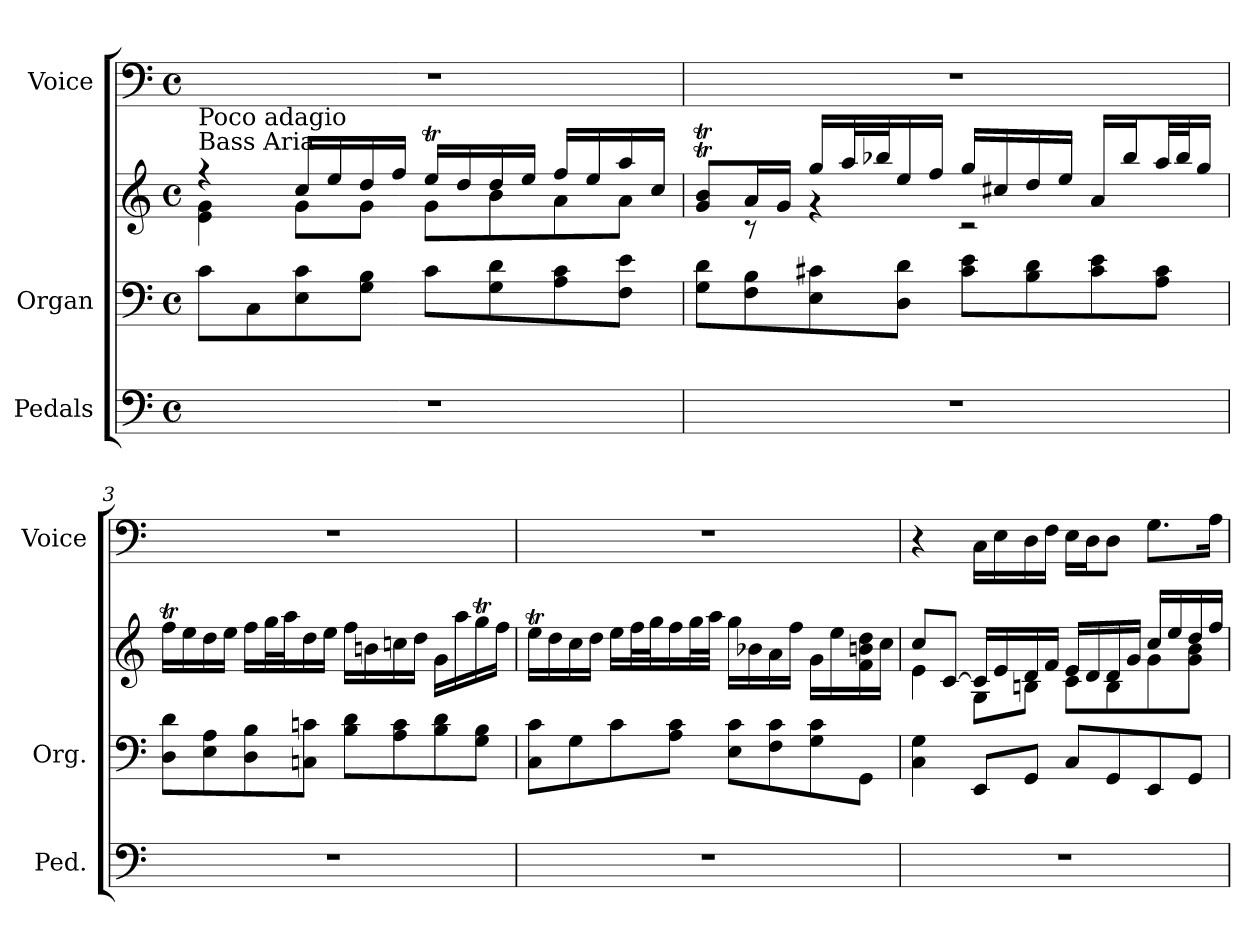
**kern	**kern	**kern	**kern
*part3	*part2	*part2	*part1
*staff4	*staff3	*staff2	*staff1
*I"Pedals	*I"Organ	*	*I"Voice
*I'Ped.	*I'Org.	*	*I'Voice
!!LO:PB:g=z
*clefF4	*clefF4	*clefG2	*clefF4
*k[]	*k[]	*k[]	*k[]
*C:	*C:	*C:	*C:
*M4/4	*M4/4	*M4/4	*M4/4
*met(c)	*met(c)	*met(c)	*met(c)
*MM60	*MM60	*MM60	*MM60
=1	=1	=1	=1
*	*	*^	*
!	!	!LO:TX:a:t=Bass Aria	!	!
!	!	!LO:TX:t=Poco adagio	!	!
1r	8ci\L	4r	4ei\ 4gi	1r
.	8Ci\	.	.	.
.	8Ei\ 8ci	16cci/LL	8gi\L	.
.	.	16eei/	.	.
.	8Gi\ 8BiJ	16ddi/	8gi\J	.
.	.	16ffi/JJ	.	.
.	8ci\L	16eeti/LL	8gi\L	.
.	.	16ddi/	.	.
.	8Gi\ 8di	16ddi/	8bi\	.
.	.	16eei/JJ	.	.
.	8Ai\ 8ci	16ffi/LL	8ai\	.
.	.	16eei/	.	.
.	8Fi\ 8eiJ	16aai/	8ai\J	.
.	.	16cci/JJ	.	.
=2	=2	=2	=2	=2
1r	8Gi\ 8diL	8gi/T 8biTL	8ryy	1r
.	8Fi\ 8Bi	16ai/L	8r	.
.	.	16gi/JJ	.	.
.	8Ei\ 8c#Xi	16ggi/LL	4r	.
.	.	32aai/L	.	.
.	.	32bb-Xi/J	.	.
.	8Di\ 8diJ	16eei/	.	.
.	.	16ffi/JJ	.	.
.	8c#i\ 8eiL	16ggi/LL	2r	.
.	.	16cc#Xi/	.	.
.	8Bi\ 8di	16ddi/	.	.
.	.	16eei/JJ	.	.
.	8c#i\ 8ei	16ai/LL	.	.
.	.	16bb-i/J	.	.
.	8Ai\ 8c#iJ	32aai/LL	.	.
.	.	32bb-i/J	.	.
.	.	16ggi/JJ	.	.
*	*	*v	*v	*
=3	=3	=3	=3
1r	8Di\ 8diL	16ffTi\LL	1r
.	.	16eei\	.
.	8Ei\ 8Ai	16ddi\	.
.	.	16eei\JJ	.
.	8Di\ 8Bi	16ffi\LL	.
.	.	32ggi\L	.
.	.	32aai\J	.
.	8Cni\ 8cniJ	16ddi\	.
.	.	16eei\JJ	.
.	8Bi\ 8diL	16ffi\LL	.
.	.	16bni\	.
.	8Ai\ 8ci	16ccni\	.
.	.	16ddi\JJ	.
.	8Bi\ 8di	16gi\LL	.
.	.	16aai\	.
.	8Gi\ 8BiJ	16ggTi\	.
.	.	16ffi\JJ	.
!!LO:LB:g=z
=4	=4	=4	=4
1r	8Ci\ 8ciL	16eeti\LL	1r
.	.	16ddi\	.
.	8Gi\	16cci\	.
.	.	16ddi\JJ	.
.	8ci\	16eei\LL	.
.	.	32ffi\L	.
.	.	32ggi\J	.
.	8Ai\ 8ciJ	16ffi\	.
.	.	32ggi\L	.
.	.	32aai\JJJ	.
.	8Ei\ 8ciL	16ggi\LL	.
.	.	16b-Xi\	.
.	8Fi\ 8ci	16ai\	.
.	.	16ffi\JJ	.
.	8Gi\ 8ci	16gi\LL	.
.	.	16eei\	.
.	8GGi\J	16fi\ 16bni 16ddi	.
.	.	16cci\JJ	.
=5	=5	=5	=5
*	*	*^	*
1r	4Ci\ 4Gi	8cci/L	4ei\	4r
.	.	[>8ci/J	.	.
.	8EEi/L	16ci/LL]	8Gi\L	16Ci\LL
.	.	16ei/	.	16Ei\
.	8GGi/J	16di/	8Bni\J	16Di\
.	.	16fi/JJ	.	16Fi\JJ
.	8Ci/L	16ei/LL	8ci\L	16Ei\LL
.	.	16di/	.	16Di\J
.	8GGi/	16di/	8Bi\	8Di\J
.	.	16gi/JJ	.	.
.	8EEi/	16cci/LL	8gi\	8.Gi\L
.	.	16eei/	.	.
.	8GGi/J	16ddi/	8gi\ 8biJ	.
.	.	16ffi/JJ	.	16Ai\Jk
*	*	*v	*v	*
=	=	=	=
*-	*-	*-	*-
